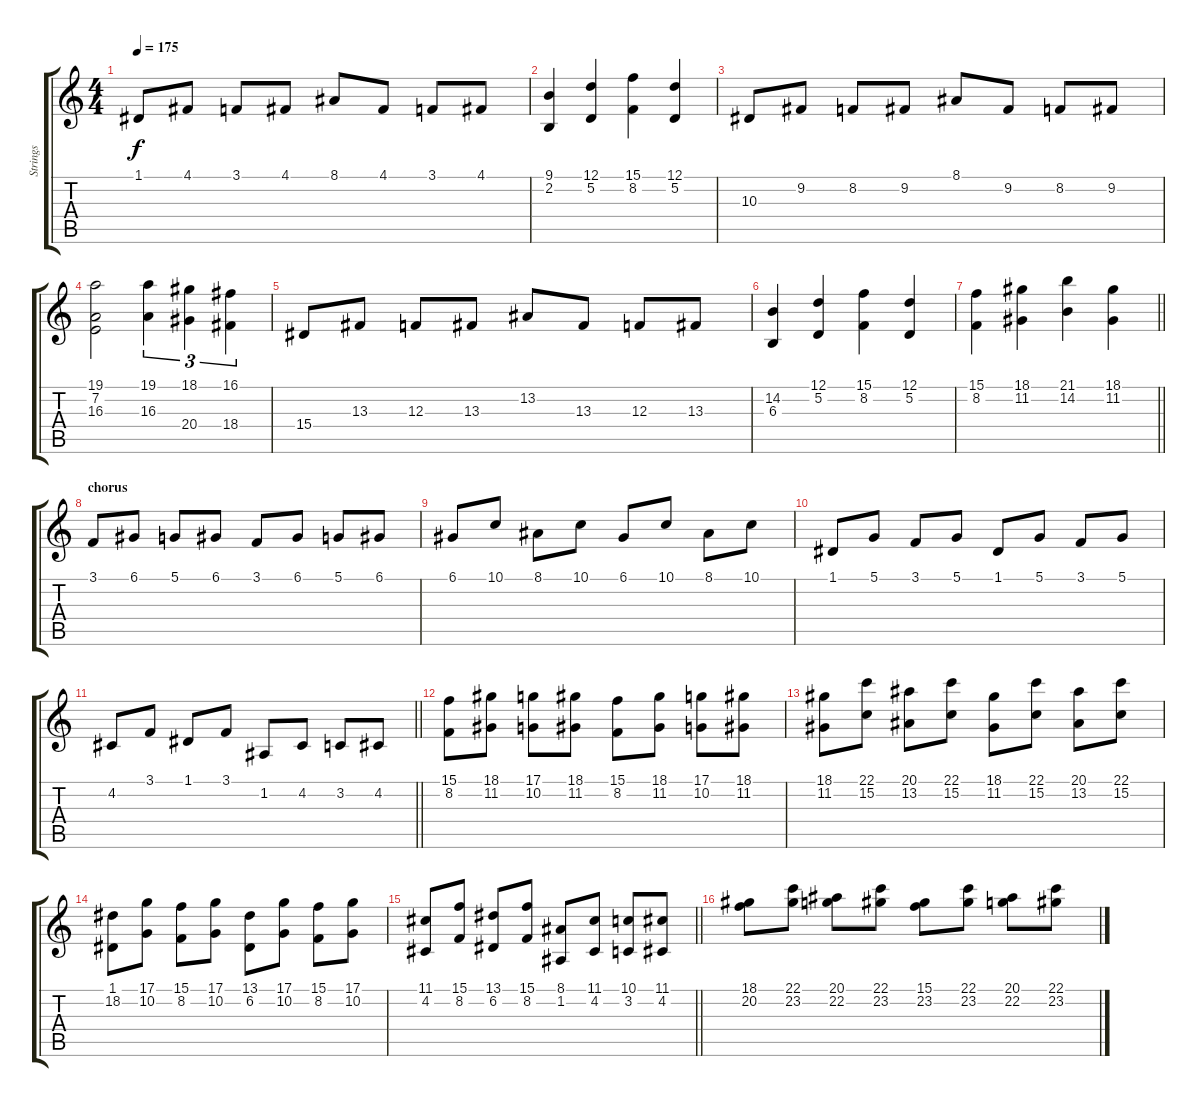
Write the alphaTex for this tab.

\track ("Strings" "Strings") {instrument stringensemble1}
\staff {score tabs}
\tuning (D4 A3 F3 C3 G2 C2) {hide}
\ts (4 4)
\tempo 175
\clef g2
\ks c
1.1.8{dy f} 4.1.8 3.1.8 4.1.8 8.1.8 4.1.8 3.1.8 4.1.8 |
(9.1 2.2).4 (12.1 5.2).4 (15.1 8.2).4 (12.1 5.2).4 |
10.3.8 9.2.8 8.2.8 9.2.8 8.1.8 9.2.8 8.2.8 9.2.8 |
(19.1 7.2 16.3).2 (19.1 16.3).4{tu (3 2)} (18.1 20.4).4{tu (3 2)} (16.1 18.4).4{tu (3 2)} |
15.4.8 13.3.8 12.3.8 13.3.8 13.2.8 13.3.8 12.3.8 13.3.8 |
(14.2 6.3).4 (12.1 5.2).4 (15.1 8.2).4 (12.1 5.2).4 |
\barLineRight lightlight
(15.1 8.2).4 (18.1 11.2).4 (21.1 14.2).4 (18.1 11.2).4 |
\section ("" "chorus")
3.1.8 6.1.8 5.1.8 6.1.8 3.1.8 6.1.8 5.1.8 6.1.8 |
6.1.8 10.1.8 8.1.8 10.1.8 6.1.8 10.1.8 8.1.8 10.1.8 |
1.1.8 5.1.8 3.1.8 5.1.8 1.1.8 5.1.8 3.1.8 5.1.8 |
\barLineRight lightlight
4.2.8 3.1.8 1.1.8 3.1.8 1.2.8 4.2.8 3.2.8 4.2.8 |
\section ("" "")
(15.1 8.2).8 (18.1 11.2).8 (17.1 10.2).8 (18.1 11.2).8 (15.1 8.2).8 (18.1 11.2).8 (17.1 10.2).8 (18.1 11.2).8 |
(18.1 11.2).8 (22.1 15.2).8 (20.1 13.2).8 (22.1 15.2).8 (18.1 11.2).8 (22.1 15.2).8 (20.1 13.2).8 (22.1 15.2).8 |
(1.1 18.2).8 (17.1 10.2).8 (15.1 8.2).8 (17.1 10.2).8 (13.1 6.2).8 (17.1 10.2).8 (15.1 8.2).8 (17.1 10.2).8 |
\barLineRight lightlight
(11.1 4.2).8 (15.1 8.2).8 (13.1 6.2).8 (15.1 8.2).8 (8.1 1.2).8 (11.1 4.2).8 (10.1 3.2).8 (11.1 4.2).8 |
(18.1 20.2).8 (22.1 23.2).8 (20.1 22.2).8 (22.1 23.2).8 (15.1 23.2).8 (22.1 23.2).8 (20.1 22.2).8 (22.1 23.2).8
